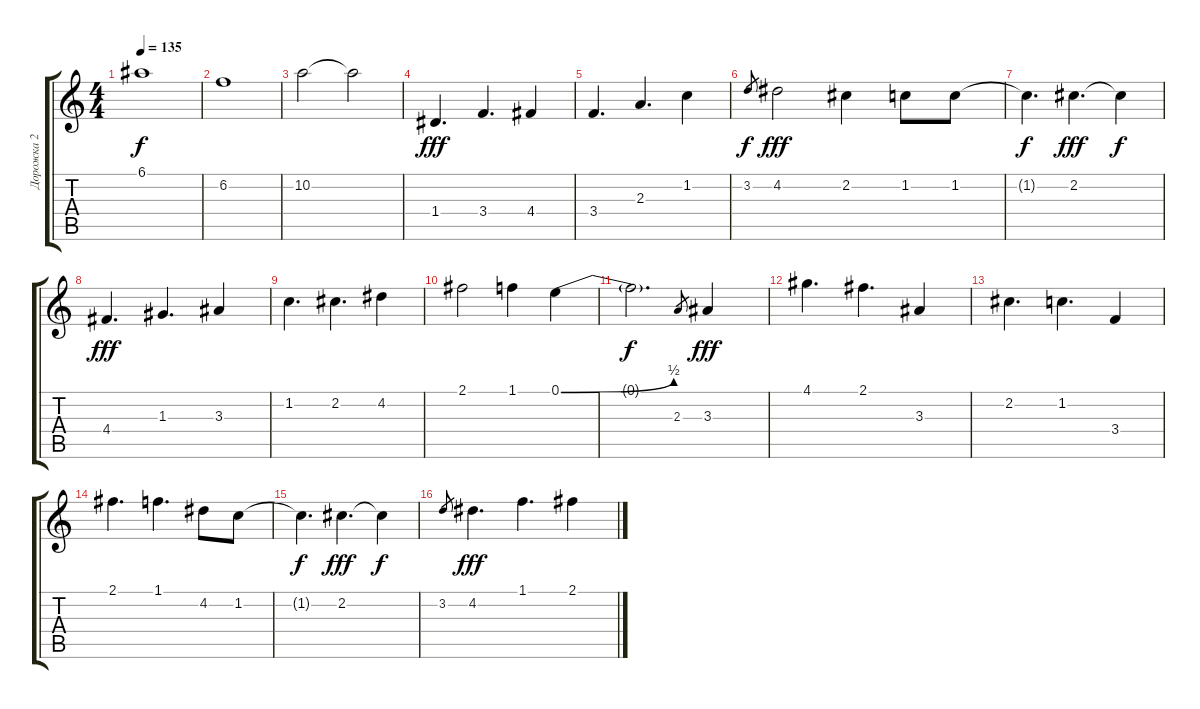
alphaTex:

\track ("Дорожка 2" "Дорожка 2") {instrument overdrivenguitar}
\staff {score tabs}
\tuning (E4 B3 G3 D3 A2 E2) {hide}
\ts (4 4)
\tempo 135
\clef g2
\ks c
6.1.1{dy f} |
6.2.1 |
10.2.2 10.2{t}.2 |
1.4.4{d dy fff} 3.4.4{d} 4.4.4 |
3.4.4{d} 2.3.4{d} 1.2.4 |
3.2.8{gr dy f} 4.2.2{dy fff} 2.2.4 1.2.8 1.2.8 |
1.2{t}.4{d dy f} 2.2.4{d dy fff} 2.2{t}.4{dy f} |
4.4.4{d dy fff} 1.3.4{d} 3.3.4 |
1.2.4{d} 2.2.4{d} 4.2.4 |
2.1.2 1.1.4 0.1{be (bend 0 0 60 2)}.4 |
0.1{t}.2{d dy f} 2.3.8{gr} 3.3.4{dy fff} |
4.1.4{d} 2.1.4{d} 3.3.4 |
2.2.4{d} 1.2.4{d} 3.4.4 |
2.1.4{d} 1.1.4{d} 4.2.8 1.2.8 |
1.2{t}.4{d dy f} 2.2.4{d dy fff} 2.2{t}.4{dy f} |
3.2.8{gr} 4.2.4{d dy fff} 1.1.4{d} 2.1.4
